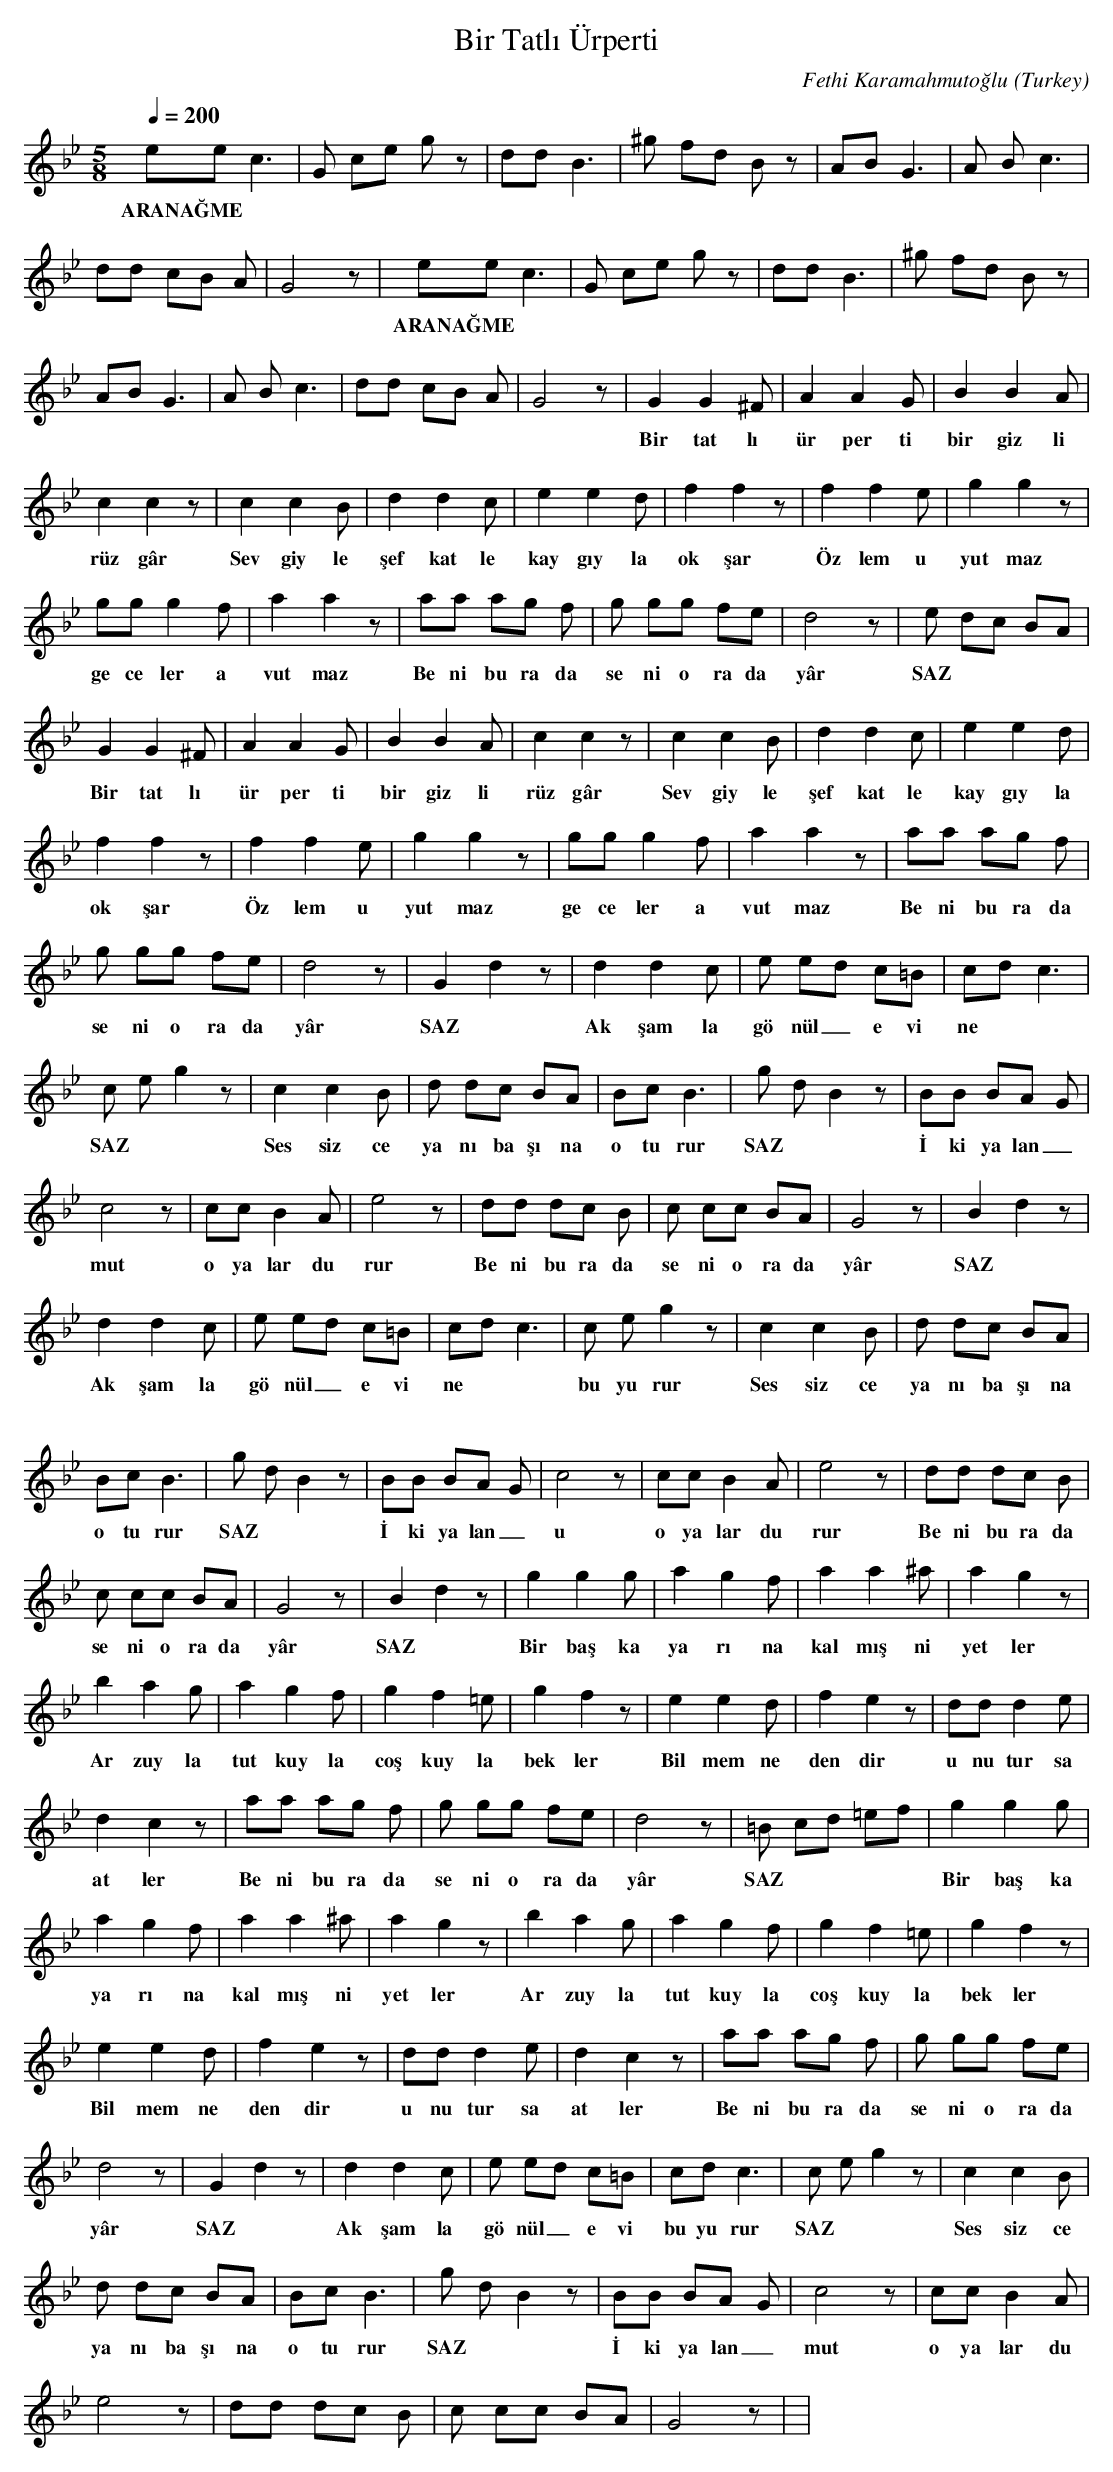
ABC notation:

X:1
T: Bir Tatlı Ürperti
C: Fethi Karamahmutoğlu
O: Turkey
M: 5/8
L: 1/16
K: C _B _e
Q: 1/4=200
e2e2 c6 | G2 c2e2 g2z2  | d2d2 B6 | ^g2 f2d2 B2z2  | \
w:  ARANAĞME  |   |   |   |
A2B2 G6 | A2 B2c6  |
w:   |   |
d2d2 c2B2 A2 | G8z2  | e2e2 c6 | G2 c2e2 g2z2  | \
w:   |   |  ARANAĞME  |   |
d2d2 B6 | ^g2 f2d2 B2z2  |
w:   |   |
A2B2 G6 | A2 B2c6  | d2d2 c2B2 A2 | G8z2  | \
w:   |   |   |   |
G4 G4 ^F2 | A4A4G2  | B4 B4 A2 |
w:  Bir  tat lı   |  ür per ti   |  bir  giz li   |
c4c4z2  | c4 c4 B2 | d4d4c2  | e4 e4 d2 | f4f4z2  | \
w:  rüz gâr    |  Sev giy le   |  şef kat le   |  kay gıy la   |  ok şar    |
f4 f4 e2 | g4g4z2  |
w:  Öz lem  u  |  yut maz   |
g2g2 g4 f2 | a4a4z2  | a2a2 a2g2 f2 | g2 g2g2 f2e2  | \
w:  ge ce ler  a  |  vut maz    |  Be ni  bu ra da   |  se ni  o ra da   |
d8 z2 | e2 d2c2 B2A2  |
w:  yâr    |  SAZ  |
G4 G4 ^F2 | A4A4G2  | B4 B4 A2 | c4c4z2  | \
w:  Bir  tat lı   |  ür per ti   |  bir  giz li   |  rüz gâr    |
c4 c4 B2 | d4d4c2  | e4 e4 d2 |
w:  Sev giy le   |  şef kat le   |  kay gıy la   |
f4f4z2  | f4 f4 e2 | g4g4z2  | g2g2 g4 f2 | \
w:  ok şar    |  Öz lem  u  |  yut maz   |  ge ce ler  a  |
a4a4z2  | a2a2 a2g2 f2 |
w:  vut maz    |  Be ni  bu ra da   |
g2 g2g2 f2e2  | d8 z2 | G4d4z2  | d4 d4 c2 | \
w:  se ni  o ra da   |  yâr    |  SAZ  |  Ak şam la   |
e2 e2d2 c2=B2  | c2d2 c6 |
w:  gö nül_ e vi ne   |  bu yu rur    |
c2 e2g4z2  | c4 c4 B2 | d2 d2c2 B2A2  | \
w:  SAZ  |  Ses siz ce   |  ya nı ba şı na   |
B2c2 B6 | g2 d2B4z2  | B2B2 B2A2 G2 |
w:  o tu rur    |  SAZ  |  İ ki  ya lan_ u  |
c8z2  | c2c2 B4 A2 | e8z2  | d2d2 d2c2 B2 | \
w:  mut   |  o ya lar  du  |  rur    |  Be ni  bu ra da   |
c2 c2c2 B2A2  | G8 z2 | B4d4z2  |
w:  se ni  o ra da   |  yâr    |  SAZ  |
d4 d4 c2 | e2 e2d2 c2=B2  | c2d2 c6 | c2 e2g4z2  | \
w:  Ak şam la   |  gö nül_ e vi ne   |  bu yu rur    |  SAZ  |
c4 c4 B2 | d2 d2c2 B2A2  |
w:  Ses siz ce   |  ya nı ba şı na   |
B2c2 B6 | g2 d2B4z2  | B2B2 B2A2 G2 | c8z2  | \
w:  o tu rur    |  SAZ  |  İ ki  ya lan_ u  |  mut   |
c2c2 B4 A2 | e8z2  | d2d2 d2c2 B2 |
w:  o ya lar  du  |  rur    |  Be ni  bu ra da   |
c2 c2c2 B2A2  | G8 z2 | B4d4z2  | g4 g4 g2 | \
w:  se ni  o ra da   |  yâr    |  SAZ  |  Bir  baş ka   |
a4g4f2  | a4 a4 ^a2 | a4g4z2  |
w:  ya rı na   |  kal mış  ni  |  yet ler    |
b4 a4 g2 | a4g4f2  | g4 f4 =e2 | g4f4z2  | \
w:  Ar zuy la   |  tut kuy la   |  coş kuy la   |  bek ler    |
e4 e4 d2 | f4e4z2  | d2d2 d4 e2 |
w:  Bil mem  ne  |  den dir   |  u nu tur  sa  |
d4c4z2  | a2a2 a2g2 f2 | g2 g2g2 f2e2  | \
w:  at ler    |  Be ni  bu ra da   |  se ni  o ra da   |
d8 z2 | =B2 c2d2 =e2f2  | g4 g4 g2 |
w:  yâr    |  SAZ  |  Bir  baş ka   |
a4g4f2  | a4 a4 ^a2 | a4g4z2  | b4 a4 g2 | \
w:  ya rı na   |  kal mış  ni  |  yet ler    |  Ar zuy la   |
a4g4f2  | g4 f4 =e2 | g4f4z2  |
w:  tut kuy la   |  coş kuy la   |  bek ler    |
e4 e4 d2 | f4e4z2  | d2d2 d4 e2 | d4c4z2  | \
w:  Bil mem  ne  |  den dir   |  u nu tur  sa  |  at ler    |
a2a2 a2g2 f2 | g2 g2g2 f2e2  |
w:  Be ni  bu ra da   |  se ni  o ra da   |
d8 z2 | G4d4z2  | d4 d4 c2 | e2 e2d2 c2=B2  | \
w:  yâr    |  SAZ  |  Ak şam la   |  gö nül_ e vi ne   |
c2d2 c6 | c2 e2g4z2  | c4 c4 B2 |
w:  bu yu rur    |  SAZ  |  Ses siz ce   |
d2 d2c2 B2A2  | B2c2 B6 | g2 d2B4z2  | B2B2 B2A2 G2 | \
w:  ya nı ba şı na   |  o tu rur    |  SAZ  |  İ ki  ya lan_ u  |
c8z2  | c2c2 B4 A2 |
w:  mut   |  o ya lar  du  |
e8z2  | d2d2 d2c2 B2 | c2 c2c2 B2A2  | G8 z2 | |
